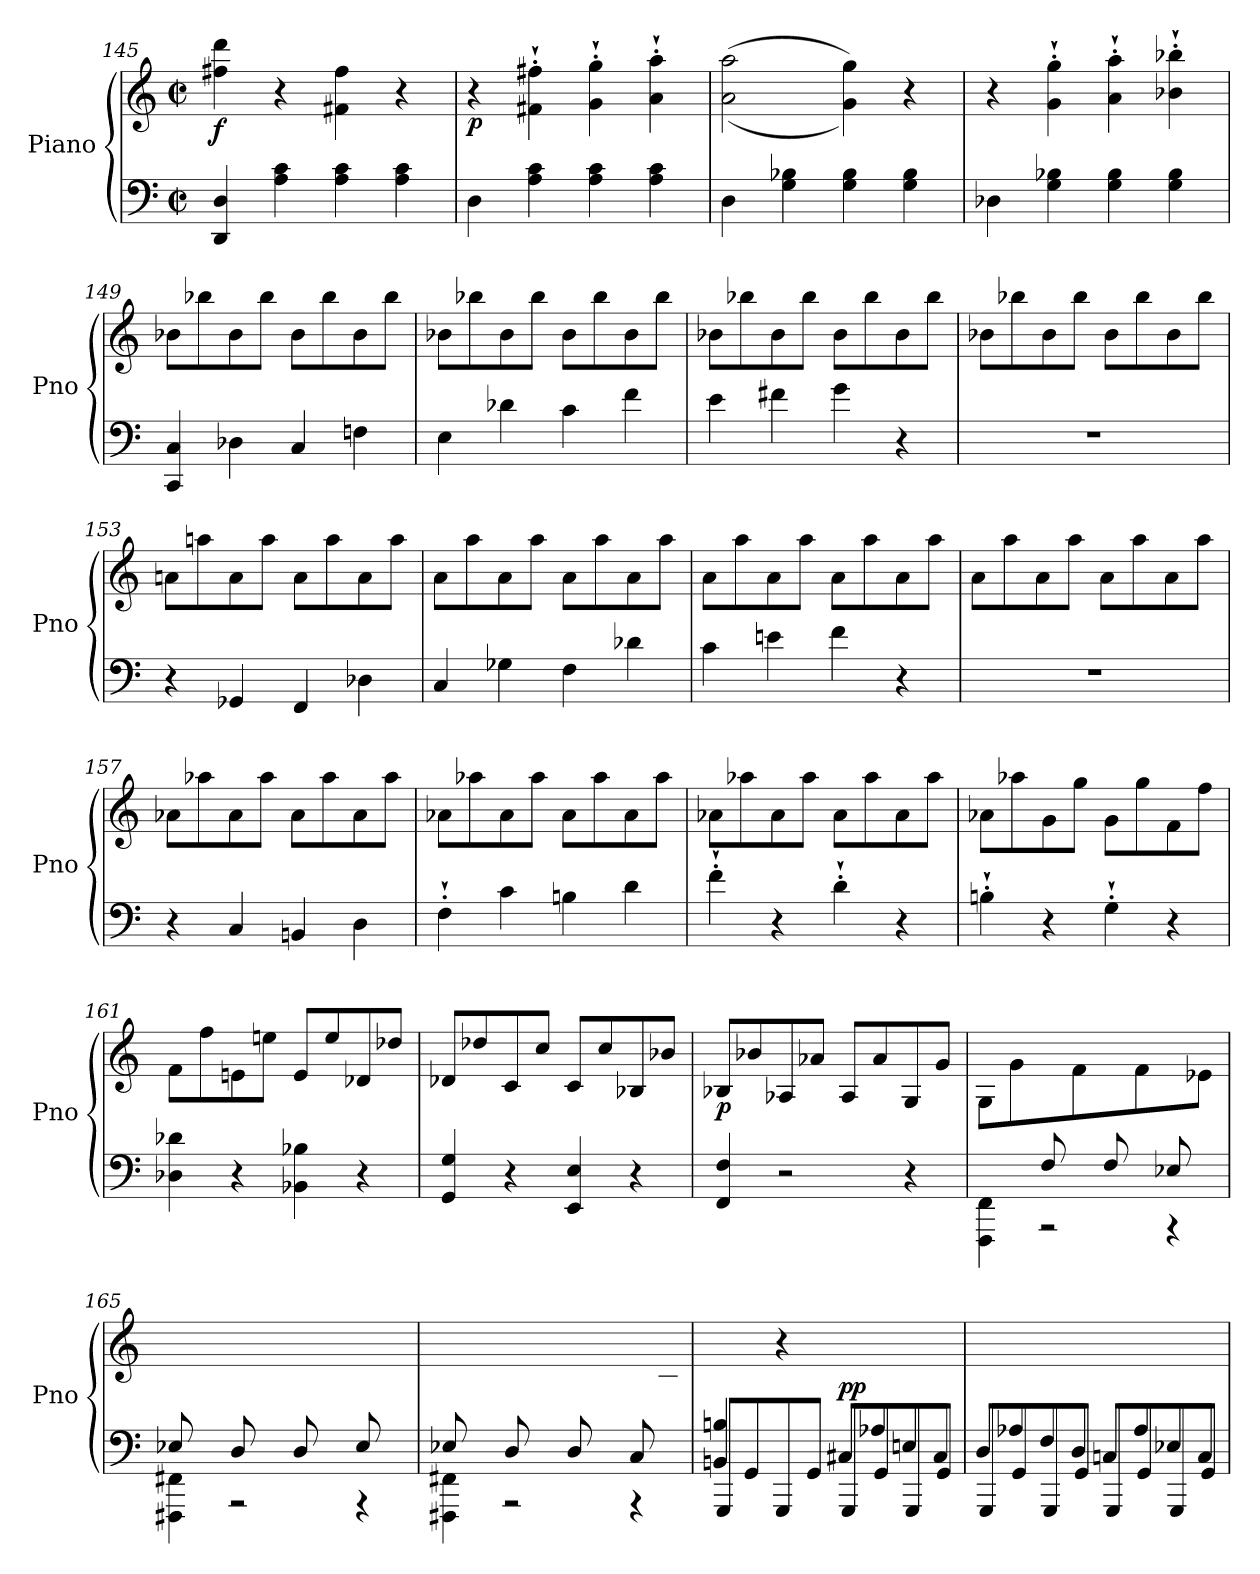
**kern	**kern	**dynam
*part1	*part1	*part1
*staff2	*staff1	*staff1/2
*I"Piano	*	*
*I'Pno	*	*
*clefF4	*clefG2	*
*k[]	*k[]	*
*C:	*C:	*
*M2/2	*M2/2	*
*met(c|)	*met(c|)	*
=145	=145	=145
!	!	!LO:DY:b
4DD/ 4D/	4ff#X\ 4ddd\	f
4A\ 4c\	4r	.
4A\ 4c\	4f#X\ 4ff#\	.
4A\ 4c\	4r	.
!!LO:LB:g=z
=146	=146	=146
!	!	!LO:DY:b
4D\	4r	p
4A\ 4c\	4f#X\'>`> 4ff#X\'>`>	.
4A\ 4c\	4g\'>`> 4gg\'>`>	.
4A\ 4c\	4a\'>`> 4aa\'>`>	.
=147	=147	=147
4D\	(>(>2a\ 2aa\	.
4G\ 4B-X\	.	.
4G\ 4B-\	4g\ 4gg\))	.
4G\ 4B-\	4r	.
!!LO:LB:g=z
=148	=148	=148
4D-X\	4r	.
4G\ 4B-X\	4g\'>`> 4gg\'>`>	.
4G\ 4B-\	4a\'>`> 4aa\'>`>	.
4G\ 4B-\	4b-X\'>`> 4bb-X\'>`>	.
=149	=149	=149
4CC/ 4C/	8b-X\L	.
.	8bb-X\	.
4D-X\	8b-\	.
.	8bb-\J	.
4C/	8b-\L	.
.	8bb-\	.
4Fn\	8b-\	.
.	8bb-\J	.
=150	=150	=150
4E\	8b-X\L	.
.	8bb-X\	.
4d-X\	8b-\	.
.	8bb-\J	.
4c\	8b-\L	.
.	8bb-\	.
4f\	8b-\	.
.	8bb-\J	.
=151	=151	=151
4e\	8b-X\L	.
.	8bb-X\	.
4f#X\	8b-\	.
.	8bb-\J	.
4g\	8b-\L	.
.	8bb-\	.
4r	8b-\	.
.	8bb-\J	.
=152	=152	=152
1r	8b-X\L	.
.	8bb-X\	.
.	8b-\	.
.	8bb-\J	.
.	8b-\L	.
.	8bb-\	.
.	8b-\	.
.	8bb-\J	.
!!LO:LB:g=z
=153	=153	=153
4r	8an\L	.
.	8aan\	.
4GG-X/	8a\	.
.	8aa\J	.
4FF/	8a\L	.
.	8aa\	.
4D-X\	8a\	.
.	8aa\J	.
=154	=154	=154
4C/	8a\L	.
.	8aa\	.
4G-X\	8a\	.
.	8aa\J	.
4F\	8a\L	.
.	8aa\	.
4d-X\	8a\	.
.	8aa\J	.
=155	=155	=155
4c\	8a\L	.
.	8aa\	.
4en\	8a\	.
.	8aa\J	.
4f\	8a\L	.
.	8aa\	.
4r	8a\	.
.	8aa\J	.
=156	=156	=156
1r	8a\L	.
.	8aa\	.
.	8a\	.
.	8aa\J	.
.	8a\L	.
.	8aa\	.
.	8a\	.
.	8aa\J	.
=157	=157	=157
4r	8a-X\L	.
.	8aa-X\	.
4C/	8a-\	.
.	8aa-\J	.
4BBn/	8a-\L	.
.	8aa-\	.
4D\	8a-\	.
.	8aa-\J	.
!!LO:LB:g=z
=158	=158	=158
4F'>`>\	8a-X\L	.
.	8aa-X\	.
4c\	8a-\	.
.	8aa-\J	.
4Bn\	8a-\L	.
.	8aa-\	.
4d\	8a-\	.
.	8aa-\J	.
=159	=159	=159
4f'>`>\	8a-X\L	.
.	8aa-X\	.
4r	8a-\	.
.	8aa-\J	.
4d'>`>\	8a-\L	.
.	8aa-\	.
4r	8a-\	.
.	8aa-\J	.
=160	=160	=160
4Bn'>`>\	8a-X\L	.
.	8aa-X\	.
4r	8g\	.
.	8gg\J	.
4G'>`>\	8g\L	.
.	8gg\	.
4r	8f\	.
.	8ff\J	.
=161	=161	=161
4D-X\ 4d-X\	8f\L	.
.	8ff\	.
4r	8en\	.
.	8een\J	.
4BB-X\ 4B-X\	8e/L	.
.	8ee/	.
4r	8d-X/	.
.	8dd-X/J	.
!!LO:LB:g=z
=162	=162	=162
4GG/ 4G/	8d-X/L	.
.	8dd-X/	.
4r	8c/	.
.	8cc/J	.
4EE/ 4E/	8c/L	.
.	8cc/	.
4r	8B-X/	.
.	8b-X/J	.
=163	=163	=163
!	!	!LO:DY:b
4FF/ 4F/	8B-X/L	p
.	8b-X/	.
2r	8A-X/	.
.	8a-X/J	.
.	8A-/L	.
.	8a-/	.
4r	8G/	.
.	8g/J	.
=164	=164	=164
*^	*	*
4ryy	4FFF\ 4FF\	8G\L	.
.	.	8g\	.
8F/	2rAAA	8ryy	.
8ryy	.	8f\J	.
8F/L	.	8ryy	.
8ryy	.	8f\	.
8E-X/	4rAAA	8ryy	.
8ryy	.	8e-X\J	.
=165	=165	=165	=165
8E-X/L	4FFF#X\ 4FF#X\	8ryy	.
8ryy	.	8e-X\	.
8D/	2rAAA	8ryy	.
8ryy	.	8d\J	.
8D/L	.	8ryy	.
8ryy	.	8d\	.
8E-/	4rAAA	8ryy	.
8ryy	.	8e-\J	.
!!LO:PB:g=z
=166	=166	=166	=166
8E-X/L	4FFF#X\ 4FF#X\	8ryy	.
8ryy	.	8e-X\	.
8D/	2rAAA	8ryy	.
8ryy	.	8d\J	.
8D/L	.	8ryy	.
8ryy	.	8d\	.
8C/	4rAAA	8ryy	.
8ryy	.	8c\J	.
!!LO:PB:g=z
=167	=167	=167	=167
4BBn/ 4Bn/	8GGG/L	4ryy	.
.	8GG/	.	.
4ryy	8GGG/	4r	.
.	8GG/J	.	.
!	!	!	!LO:DY:a=2
8C#X/L	8GGG/L	2ryy	pp
8A-X/	8GG/	.	.
8En/	8GGG/	.	.
8C#/J	8GG/J	.	.
=168	=168	=168	=168
8D/L	8GGG/L	1ryy	.
8A-X/	8GG/	.	.
8F/	8GGG/	.	.
8D/J	8GG/J	.	.
8Cn/L	8GGG/L	.	.
8A-/	8GG/	.	.
8E-X/	8GGG/	.	.
8C/J	8GG/J	.	.
*v	*v	*	*
=	=	=
*-	*-	*-
